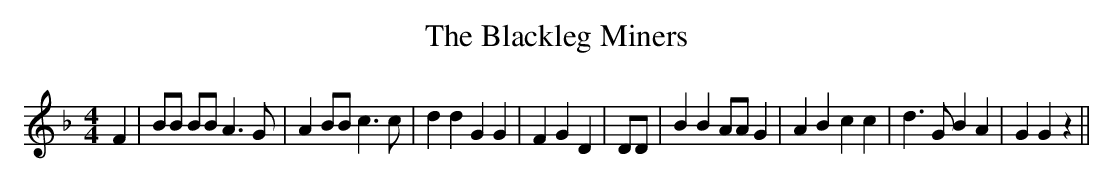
X:1
T:The Blackleg Miners
M:4/4
L:1/4
K:F
 F| B/2B/2 B/2B/2 A3/2 G/2| A B/2B/2 c3/2 c/2| d d G G| F G D| D/2D/2|\
 B B A/2A/2 G| A B c c| d3/2 G/2 B A| G G z||
